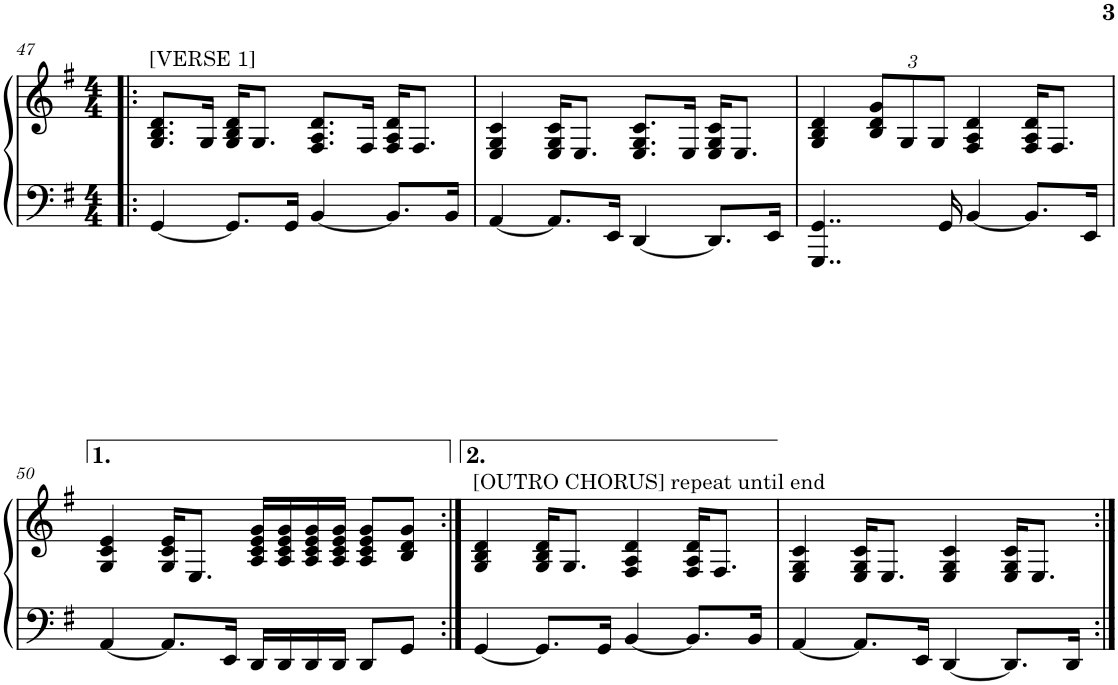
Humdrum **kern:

**kern	**kern
*part1	*part1
*staff2	*staff1
*I"Piano	*
*I'Pno.	*
!!LO:PB:g=z
*clefF4	*clefG2
*k[f#]	*k[f#]
*M4/4	*M4/4
=47!|:	=47!|:
!	!LO:TX:a:t=[VERSE 1]
[4GG/	8.G/ 8.B/ 8.d/L
.	16G/Jk
8.GG/L]	16G/ 16B/ 16d/KL
.	8.G/J
16GG/Jk	.
[4BB/	8.F#/ 8.A/ 8.d/L
.	16F#/Jk
8.BB/L]	16F#/ 16A/ 16d/KL
.	8.F#/J
16BB/Jk	.
=48	=48
[4AA/	4E/ 4G/ 4c/
8.AA/L]	16E/ 16G/ 16c/KL
.	8.E/J
16EE/Jk	.
[4DD/	8.E/ 8.G/ 8.c/L
.	16E/Jk
8.DD/L]	16E/ 16G/ 16c/KL
.	8.E/J
16EE/Jk	.
=49	=49
4..GGG/ 4..GG/	4G/ 4B/ 4d/
*	*Xbrackettup
.	12B/ 12d/ 12g/L
.	12G/
.	12G/J
16GG/	.
[4BB/	4F#/ 4A/ 4d/
8.BB/L]	16F#/ 16A/ 16d/KL
.	8.F#/J
16EE/Jk	.
!!LO:LB:g=z
=50	=50
[4AA/	4G/ 4c/ 4e/
8.AA/L]	16G/ 16c/ 16e/KL
.	8.E/J
16EE/Jk	.
16DD/LL	16A/ 16c/ 16e/ 16g/LL
16DD/	16A/ 16c/ 16e/ 16g/
16DD/	16A/ 16c/ 16e/ 16g/
16DD/JJ	16A/ 16c/ 16e/ 16g/JJ
8DD/L	8A/ 8c/ 8e/ 8g/L
8GG/J	8B/ 8d/ 8g/J
=51:|!	=51:|!
!	!LO:TX:a:t=[OUTRO CHORUS] repeat until end
[4GG/	4G/ 4B/ 4d/
8.GG/L]	16G/ 16B/ 16d/KL
.	8.G/J
16GG/Jk	.
[4BB/	4F#/ 4A/ 4d/
8.BB/L]	16F#/ 16A/ 16d/KL
.	8.F#/J
16BB/Jk	.
=52	=52
[4AA/	4E/ 4G/ 4c/
8.AA/L]	16E/ 16G/ 16c/KL
.	8.E/J
16EE/Jk	.
[4DD/	4E/ 4G/ 4c/
8.DD/L]	16E/ 16G/ 16c/KL
.	8.E/J
16DD/Jk	.
=:|!	=:|!
*-	*-
